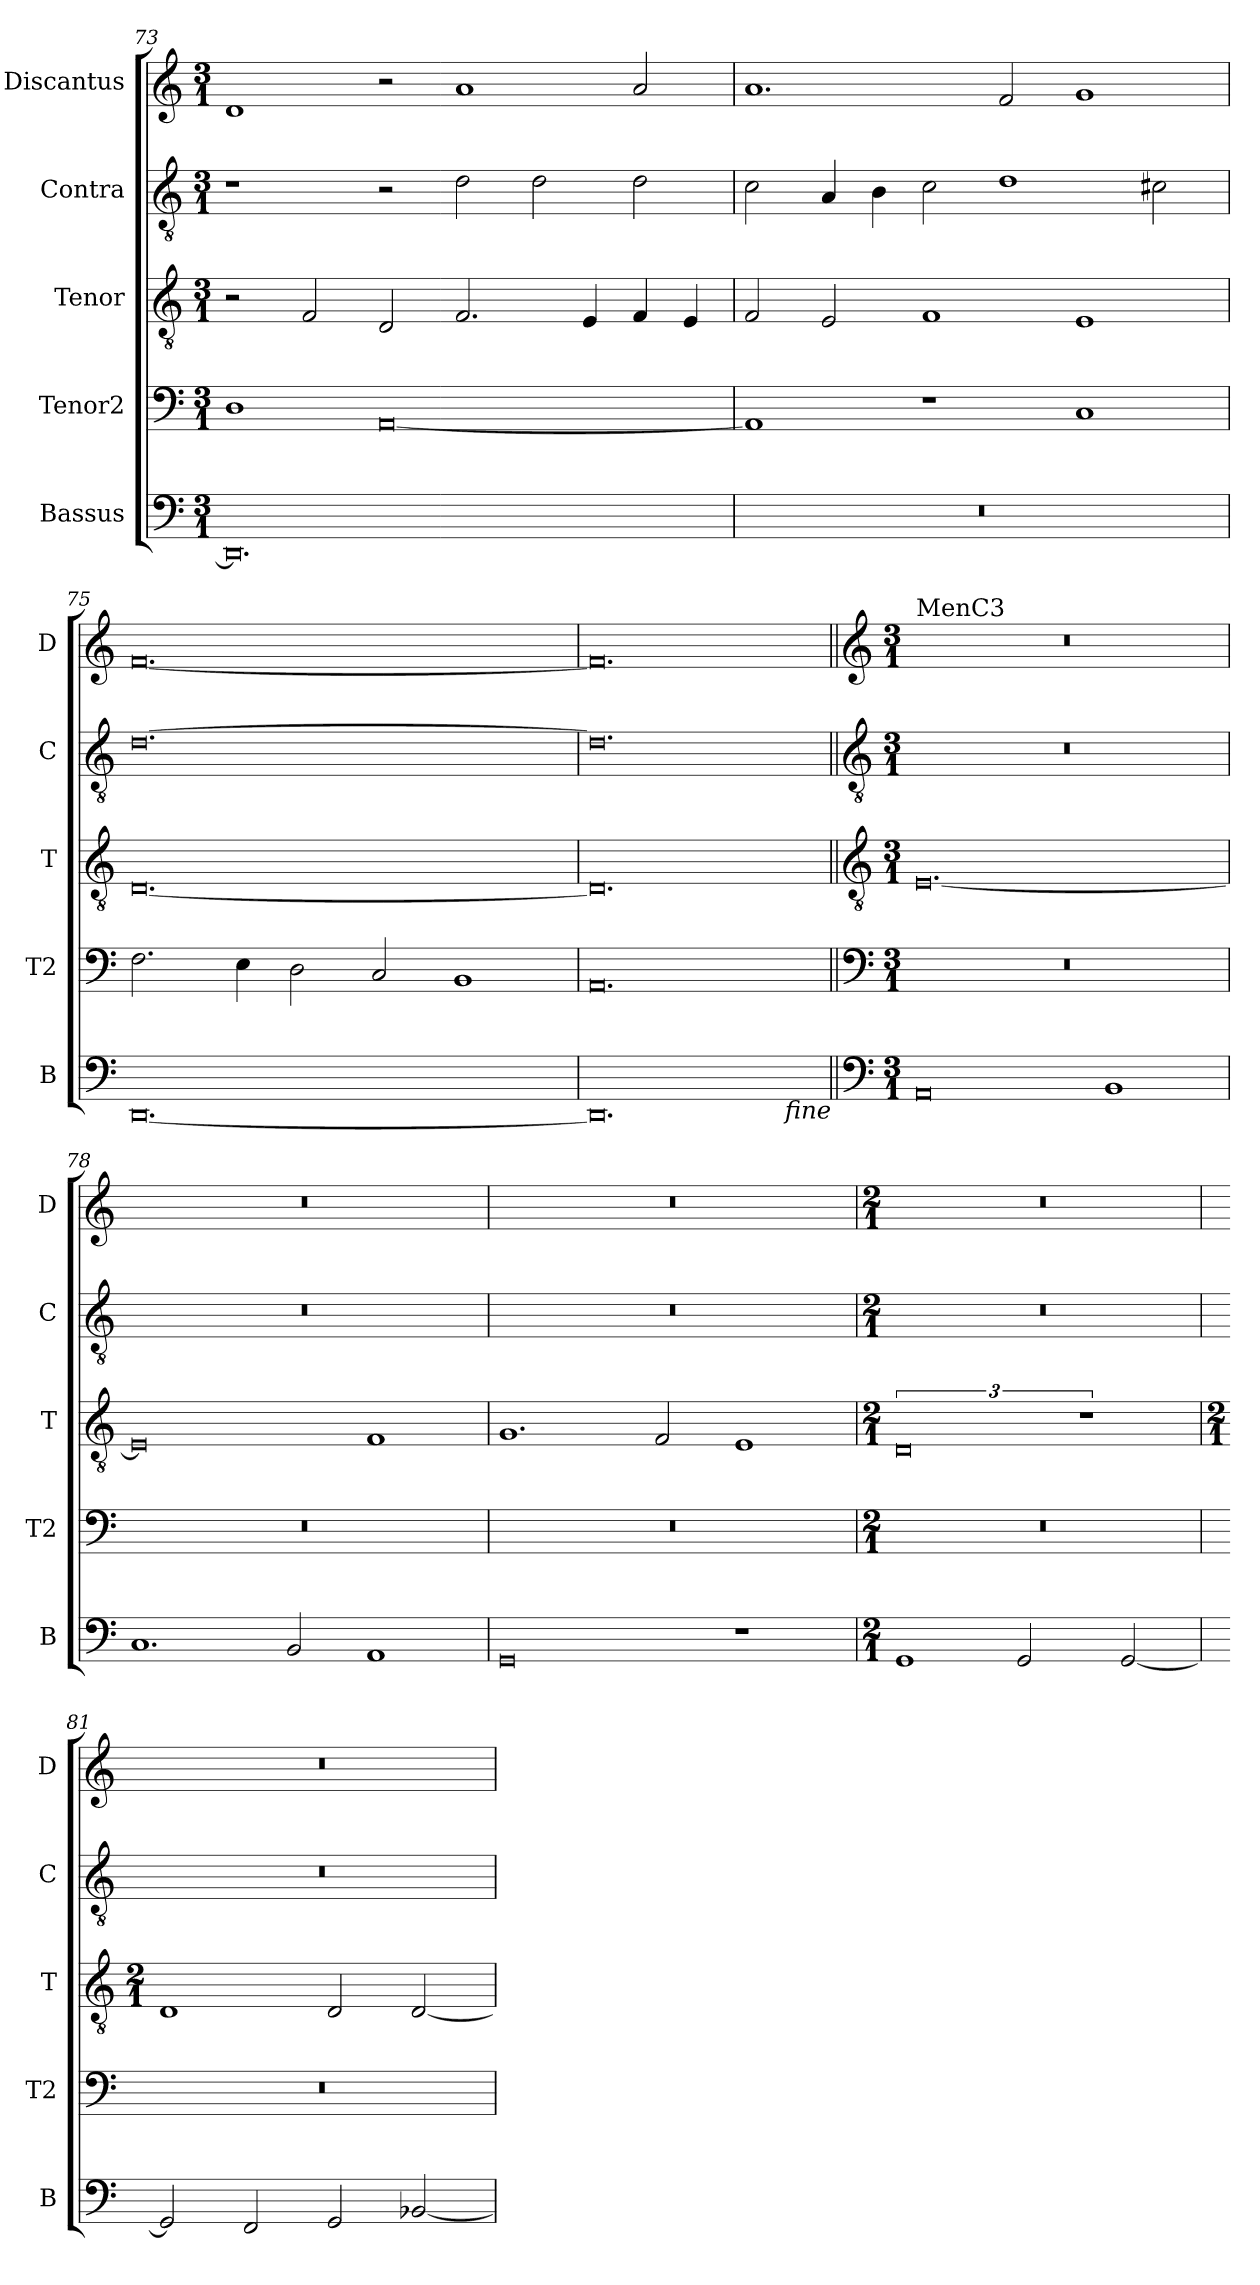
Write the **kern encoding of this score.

**kern	**kern	**kern	**kern	**kern
*part5	*part4	*part3	*part2	*part1
*staff5	*staff4	*staff3	*staff2	*staff1
*I"Bassus	*I"Tenor2	*I"Tenor	*I"Contra	*I"Discantus
*I'B	*I'T2	*I'T	*I'C	*I'D
*clefF4	*clefF4	*clefGv2	*clefGv2	*clefG2
*k[]	*k[]	*k[]	*k[]	*k[]
*M3/1	*M3/1	*M3/1	*M3/1	*M3/1
=73	=73	=73	=73	=73
0.DD]	1D	2r	1r	1d
.	.	2F/	.	.
.	[0AA	2D/	2r	2r
.	.	2.F/	2d\	1a
.	.	.	2d\	.
.	.	4E/	.	.
.	.	4F/	2d\	2a/
.	.	4E/	.	.
=74	=74	=74	=74	=74
0.r	1AA]	2F/	2c\	1.a
.	.	2E/	4A/	.
.	.	.	4B\	.
.	1r	1F	2c\	.
.	.	.	1d	2f/
.	1C	1E	.	1g
.	.	.	2c#X\	.
=75	=75	=75	=75	=75
[0.DD	2.F\	[0.D	[0.d	[0.f
.	4E\	.	.	.
.	2D\	.	.	.
.	2C/	.	.	.
.	1BB	.	.	.
=76	=76	=76	=76	=76
0.DD]	0.AA	0.D]	0.d]	0.f]
!LO:TX:b:i:rj:t=fine	!	!	!	!
!!LO:LB:g=z
=77||	=77||	=77||	=77||	=77||
*clefF4	*clefF4	*clefGv2	*clefGv2	*clefG2
*k[]	*k[]	*k[]	*k[]	*k[]
*M3/1	*M3/1	*M3/1	*M3/1	*M3/1
!	!	!	!	!LO:TX:a:t=MenC3
0AA	0.r	[0.E	0.r	0.r
1BB	.	.	.	.
=78	=78	=78	=78	=78
1.C	0.r	0E]	0.r	0.r
2BB/	.	.	.	.
1AA	.	1F	.	.
=79	=79	=79	=79	=79
0GG	0.r	1.G	0.r	0.r
.	.	2F/	.	.
1r	.	1E	.	.
=80	=80	=80	=80	=80
*M2/1	*M2/1	*M2/1	*M2/1	*M2/1
1GG	0r	3%4D	0r	0r
2GG/	.	.	.	.
.	.	3%2r	.	.
[2GG/	.	.	.	.
=81	=81	=81	=81	=81
*	*	*M2/1	*	*
2GG/]	0r	1D	0r	0r
2FF/	.	.	.	.
2GG/	.	2D/	.	.
[2BB-X/	.	[2D/	.	.
=	=	=	=	=
*-	*-	*-	*-	*-
